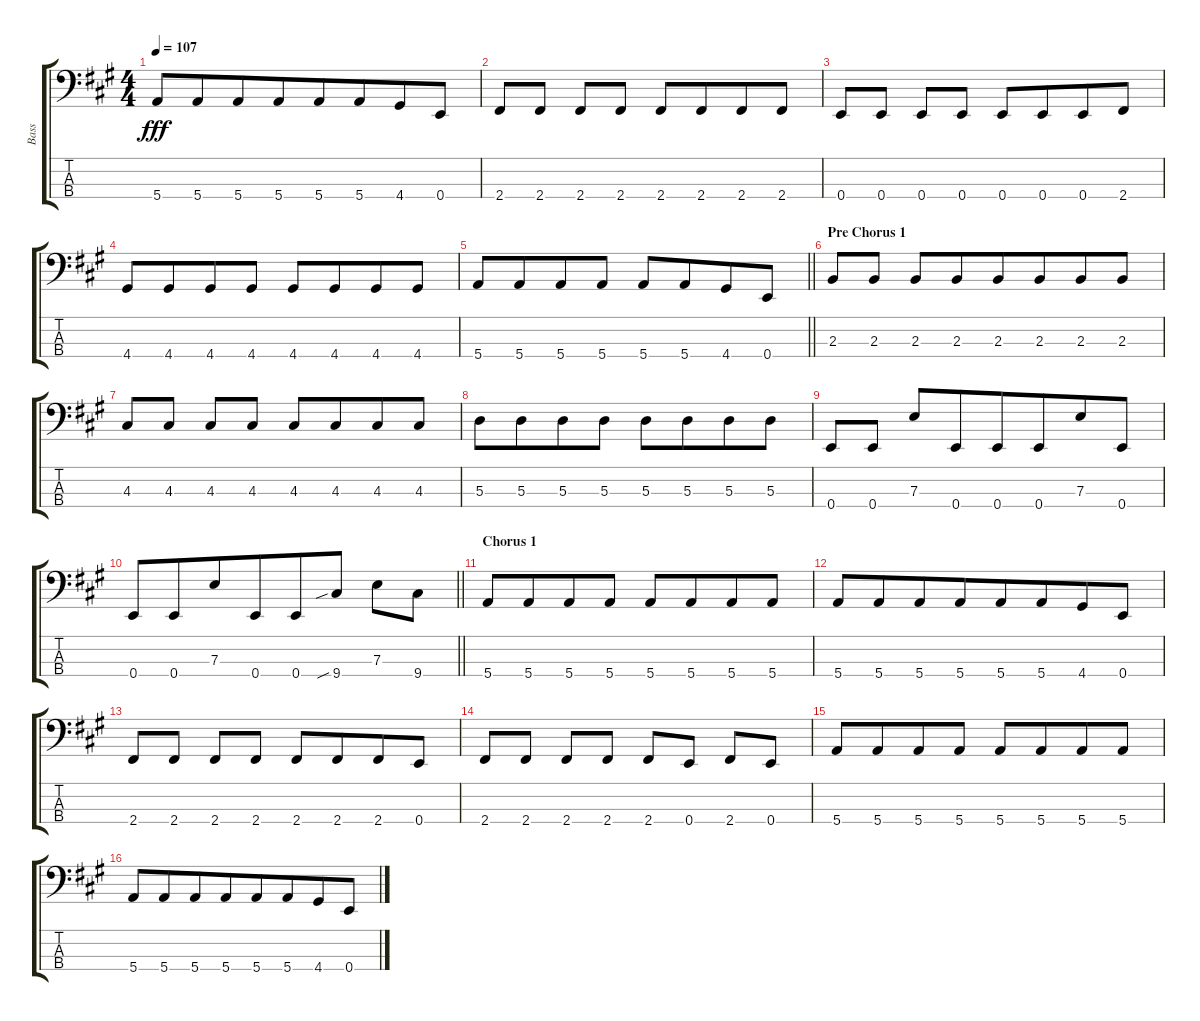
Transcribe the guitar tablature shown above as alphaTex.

\track ("Bass" "Bass") {instrument electricbasspick bank 255}
\staff {score tabs}
\tuning (G2 D2 A1 E1) {hide}
\ts (4 4)
\tempo 107
\clef f4
\ks a
5.4.8{dy fff beam merge} 5.4.8{beam merge} 5.4.8{beam merge} 5.4.8{beam merge} 5.4.8 5.4.8{beam merge} 4.4.8{beam merge} 0.4.8 |
2.4.8{beam merge} 2.4.8 2.4.8 2.4.8 2.4.8 2.4.8{beam merge} 2.4.8 2.4.8 |
0.4.8{beam merge} 0.4.8 0.4.8 0.4.8 0.4.8 0.4.8{beam merge} 0.4.8 2.4.8 |
4.4.8 4.4.8{beam merge} 4.4.8{beam merge} 4.4.8 4.4.8{beam merge} 4.4.8{beam merge} 4.4.8 4.4.8 |
\barLineRight lightlight
5.4.8 5.4.8{beam merge} 5.4.8{beam merge} 5.4.8 5.4.8{beam merge} 5.4.8{beam merge} 4.4.8 0.4.8 |
\section ("" "Pre Chorus 1")
2.3.8{beam merge} 2.3.8 2.3.8 2.3.8{beam merge} 2.3.8 2.3.8{beam merge} 2.3.8 2.3.8 |
4.3.8 4.3.8 4.3.8{beam merge} 4.3.8 4.3.8 4.3.8{beam merge} 4.3.8{beam merge} 4.3.8 |
5.3.8 5.3.8{beam merge} 5.3.8 5.3.8 5.3.8 5.3.8{beam merge} 5.3.8{beam merge} 5.3.8 |
0.4.8 0.4.8 7.3.8{beam merge} 0.4.8{beam merge} 0.4.8 0.4.8{beam merge} 7.3.8 0.4.8 |
\barLineRight lightlight
0.4.8{beam merge} 0.4.8{beam merge} 7.3.8{beam merge} 0.4.8{beam merge} 0.4.8 9.4{sib}.8 7.3.8{beam merge} 9.4.8 |
\section ("" "Chorus 1")
5.4.8 5.4.8{beam merge} 5.4.8{beam merge} 5.4.8 5.4.8{beam merge} 5.4.8{beam merge} 5.4.8 5.4.8 |
5.4.8{beam merge} 5.4.8{beam merge} 5.4.8{beam merge} 5.4.8{beam merge} 5.4.8 5.4.8{beam merge} 4.4.8{beam merge} 0.4.8 |
2.4.8{beam merge} 2.4.8 2.4.8 2.4.8 2.4.8 2.4.8{beam merge} 2.4.8 0.4.8 |
2.4.8{beam merge} 2.4.8 2.4.8 2.4.8 2.4.8{beam merge} 0.4.8 2.4.8{beam merge} 0.4.8 |
5.4.8 5.4.8{beam merge} 5.4.8{beam merge} 5.4.8 5.4.8{beam merge} 5.4.8{beam merge} 5.4.8 5.4.8 |
5.4.8{beam merge} 5.4.8{beam merge} 5.4.8{beam merge} 5.4.8{beam merge} 5.4.8 5.4.8{beam merge} 4.4.8{beam merge} 0.4.8
